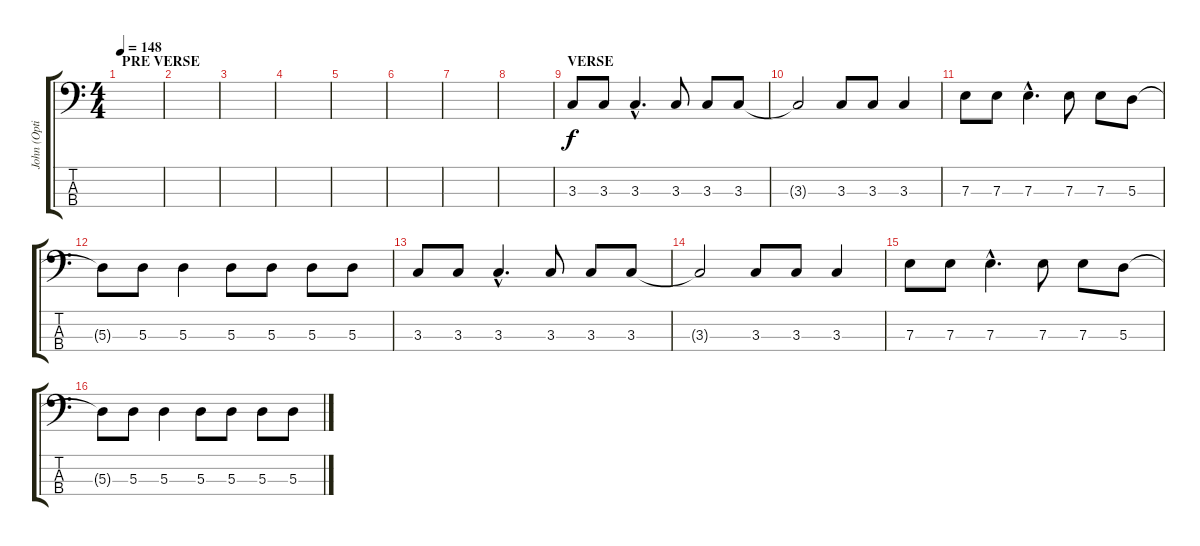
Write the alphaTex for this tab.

\track ("John (Optional) - Bass Guitar" "John (Opti") {instrument electricbassfinger}
\staff {score tabs}
\tuning (G2 D2 A1 E1) {hide}
\ts (4 4)
\section ("" "PRE VERSE")
\tempo 148
\clef f4
\ks c
|
|
|
|
|
|
|
|
\section ("" "VERSE")
3.3.8 3.3.8 3.3{hac}.4{d} 3.3.8 3.3.8 3.3.8 |
3.3{t}.2 3.3.8 3.3.8 3.3.4 |
7.3.8 7.3.8 7.3{hac}.4{d} 7.3.8 7.3.8 5.3.8 |
5.3{t}.8 5.3.8 5.3.4 5.3.8 5.3.8 5.3.8 5.3.8 |
3.3.8 3.3.8 3.3{hac}.4{d} 3.3.8 3.3.8 3.3.8 |
3.3{t}.2 3.3.8 3.3.8 3.3.4 |
7.3.8 7.3.8 7.3{hac}.4{d} 7.3.8 7.3.8 5.3.8 |
5.3{t}.8 5.3.8 5.3.4 5.3.8 5.3.8 5.3.8 5.3.8
